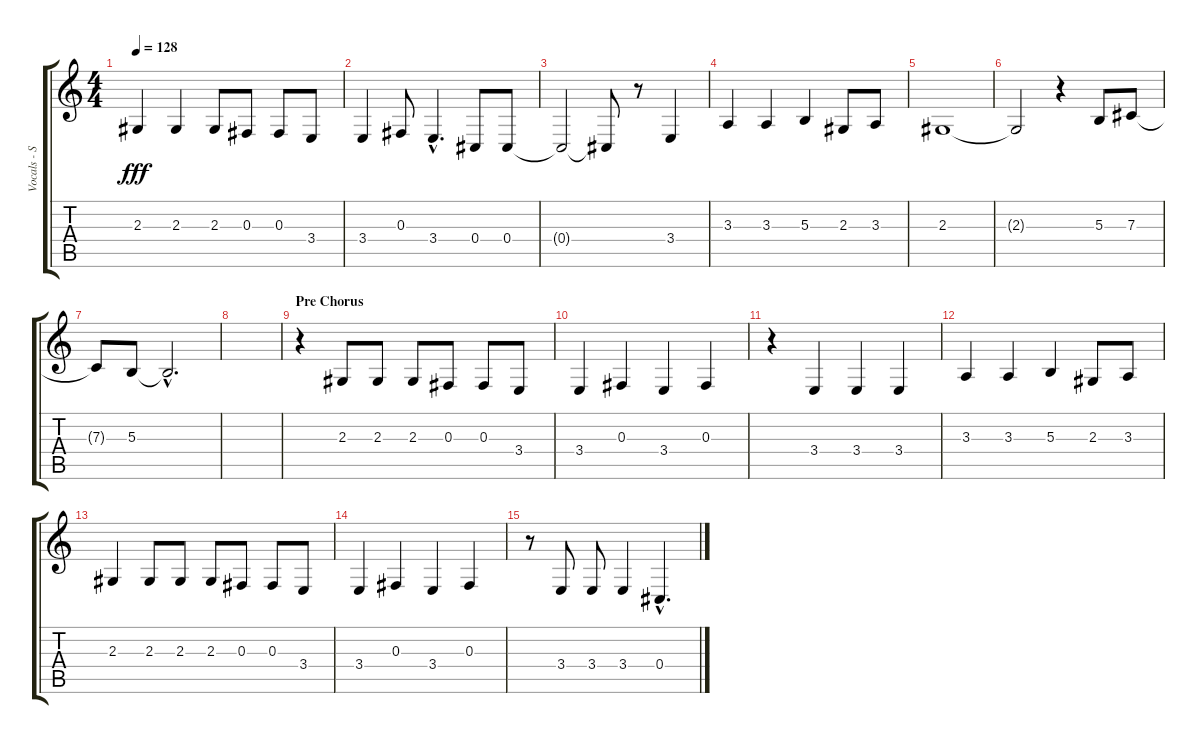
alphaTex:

\track ("Vocals - Shaun Morgan" "Vocals - S") {instrument oboe}
\staff {score tabs}
\tuning (Eb4 Bb3 Gb3 Db3 Ab2 Eb2) {hide}
\ts (4 4)
\tempo 128
\clef g2
\ks c
2.3.4{dy fff} 2.3.4 2.3.8 0.3.8 0.3.8 3.4.8 |
3.4.4 0.3.8 3.4{hac}.4{d} 0.4.8 0.4.8 |
0.4{t}.2 0.4{t}.8 r.8 3.4.4 |
3.3.4 3.3.4 5.3.4 2.3.8 3.3.8 |
2.3.1 |
2.3{t}.2 r.4 5.3.8 7.3.8 |
7.3{t}.8 5.3.8 5.3{hac t}.2{d} |
|
\section ("" "Pre Chorus")
r.4 2.3.8 2.3.8 2.3.8 0.3.8 0.3.8 3.4.8 |
3.4.4 0.3.4 3.4.4 0.3.4 |
r.4 3.4.4 3.4.4 3.4.4 |
3.3.4 3.3.4 5.3.4 2.3.8 3.3.8 |
2.3.4 2.3.8 2.3.8 2.3.8 0.3.8 0.3.8 3.4.8 |
3.4.4 0.3.4 3.4.4 0.3.4 |
r.8 3.4.8 3.4.8 3.4.4 0.4{hac}.4{d}
